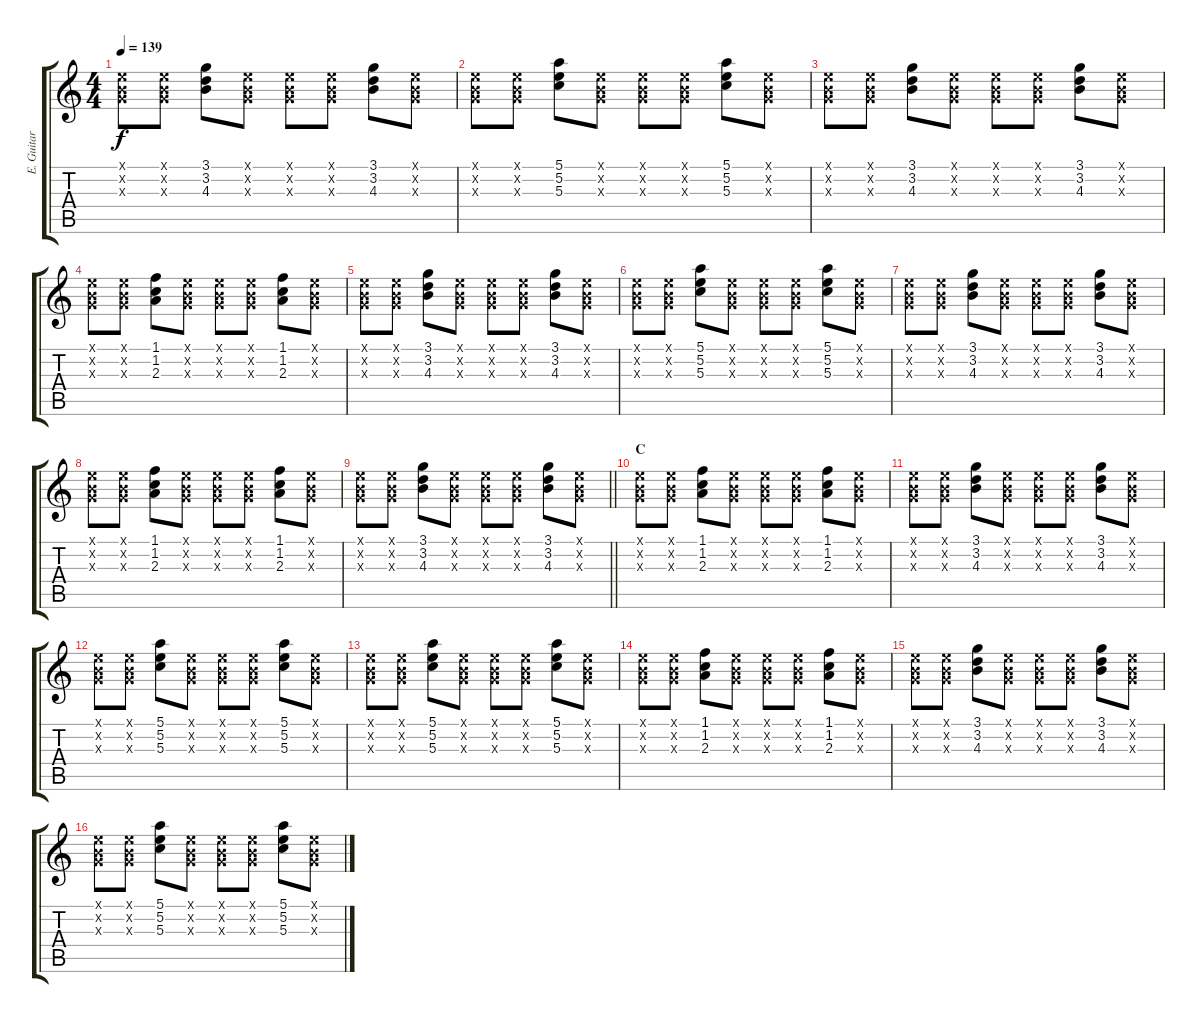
\track ("E. Guitar I" "E. Guitar ") {instrument electricguitarclean}
\staff {score tabs}
\tuning (E4 B3 G3 D3 A2 E2) {hide}
\ts (4 4)
\tempo 139
\clef g2
\ks aminor
(0.1{x} 0.2{x} 0.3{x}).8{dy f} (0.1{x} 0.2{x} 0.3{x}).8 (3.1 3.2 4.3).8 (0.1{x} 0.2{x} 0.3{x}).8 (0.1{x} 0.2{x} 0.3{x}).8 (0.1{x} 0.2{x} 0.3{x}).8 (3.1 3.2 4.3).8 (0.1{x} 0.2{x} 0.3{x}).8 |
(0.1{x} 0.2{x} 0.3{x}).8 (0.1{x} 0.2{x} 0.3{x}).8 (5.1 5.2 5.3).8 (0.1{x} 0.2{x} 0.3{x}).8 (0.1{x} 0.2{x} 0.3{x}).8 (0.1{x} 0.2{x} 0.3{x}).8 (5.1 5.2 5.3).8 (0.1{x} 0.2{x} 0.3{x}).8 |
(0.1{x} 0.2{x} 0.3{x}).8 (0.1{x} 0.2{x} 0.3{x}).8 (3.1 3.2 4.3).8 (0.1{x} 0.2{x} 0.3{x}).8 (0.1{x} 0.2{x} 0.3{x}).8 (0.1{x} 0.2{x} 0.3{x}).8 (3.1 3.2 4.3).8 (0.1{x} 0.2{x} 0.3{x}).8 |
(0.1{x} 0.2{x} 0.3{x}).8 (0.1{x} 0.2{x} 0.3{x}).8 (1.1 1.2 2.3).8 (0.1{x} 0.2{x} 0.3{x}).8 (0.1{x} 0.2{x} 0.3{x}).8 (0.1{x} 0.2{x} 0.3{x}).8 (1.1 1.2 2.3).8 (0.1{x} 0.2{x} 0.3{x}).8 |
(0.1{x} 0.2{x} 0.3{x}).8 (0.1{x} 0.2{x} 0.3{x}).8 (3.1 3.2 4.3).8 (0.1{x} 0.2{x} 0.3{x}).8 (0.1{x} 0.2{x} 0.3{x}).8 (0.1{x} 0.2{x} 0.3{x}).8 (3.1 3.2 4.3).8 (0.1{x} 0.2{x} 0.3{x}).8 |
(0.1{x} 0.2{x} 0.3{x}).8 (0.1{x} 0.2{x} 0.3{x}).8 (5.1 5.2 5.3).8 (0.1{x} 0.2{x} 0.3{x}).8 (0.1{x} 0.2{x} 0.3{x}).8 (0.1{x} 0.2{x} 0.3{x}).8 (5.1 5.2 5.3).8 (0.1{x} 0.2{x} 0.3{x}).8 |
(0.1{x} 0.2{x} 0.3{x}).8 (0.1{x} 0.2{x} 0.3{x}).8 (3.1 3.2 4.3).8 (0.1{x} 0.2{x} 0.3{x}).8 (0.1{x} 0.2{x} 0.3{x}).8 (0.1{x} 0.2{x} 0.3{x}).8 (3.1 3.2 4.3).8 (0.1{x} 0.2{x} 0.3{x}).8 |
(0.1{x} 0.2{x} 0.3{x}).8 (0.1{x} 0.2{x} 0.3{x}).8 (1.1 1.2 2.3).8 (0.1{x} 0.2{x} 0.3{x}).8 (0.1{x} 0.2{x} 0.3{x}).8 (0.1{x} 0.2{x} 0.3{x}).8 (1.1 1.2 2.3).8 (0.1{x} 0.2{x} 0.3{x}).8 |
\barLineRight lightlight
(0.1{x} 0.2{x} 0.3{x}).8 (0.1{x} 0.2{x} 0.3{x}).8 (3.1 3.2 4.3).8 (0.1{x} 0.2{x} 0.3{x}).8 (0.1{x} 0.2{x} 0.3{x}).8 (0.1{x} 0.2{x} 0.3{x}).8 (3.1 3.2 4.3).8 (0.1{x} 0.2{x} 0.3{x}).8 |
\section ("" "C")
(0.1{x} 0.2{x} 0.3{x}).8 (0.1{x} 0.2{x} 0.3{x}).8 (1.1 1.2 2.3).8 (0.1{x} 0.2{x} 0.3{x}).8 (0.1{x} 0.2{x} 0.3{x}).8 (0.1{x} 0.2{x} 0.3{x}).8 (1.1 1.2 2.3).8 (0.1{x} 0.2{x} 0.3{x}).8 |
(0.1{x} 0.2{x} 0.3{x}).8 (0.1{x} 0.2{x} 0.3{x}).8 (3.1 3.2 4.3).8 (0.1{x} 0.2{x} 0.3{x}).8 (0.1{x} 0.2{x} 0.3{x}).8 (0.1{x} 0.2{x} 0.3{x}).8 (3.1 3.2 4.3).8 (0.1{x} 0.2{x} 0.3{x}).8 |
(0.1{x} 0.2{x} 0.3{x}).8 (0.1{x} 0.2{x} 0.3{x}).8 (5.1 5.2 5.3).8 (0.1{x} 0.2{x} 0.3{x}).8 (0.1{x} 0.2{x} 0.3{x}).8 (0.1{x} 0.2{x} 0.3{x}).8 (5.1 5.2 5.3).8 (0.1{x} 0.2{x} 0.3{x}).8 |
(0.1{x} 0.2{x} 0.3{x}).8 (0.1{x} 0.2{x} 0.3{x}).8 (5.1 5.2 5.3).8 (0.1{x} 0.2{x} 0.3{x}).8 (0.1{x} 0.2{x} 0.3{x}).8 (0.1{x} 0.2{x} 0.3{x}).8 (5.1 5.2 5.3).8 (0.1{x} 0.2{x} 0.3{x}).8 |
(0.1{x} 0.2{x} 0.3{x}).8 (0.1{x} 0.2{x} 0.3{x}).8 (1.1 1.2 2.3).8 (0.1{x} 0.2{x} 0.3{x}).8 (0.1{x} 0.2{x} 0.3{x}).8 (0.1{x} 0.2{x} 0.3{x}).8 (1.1 1.2 2.3).8 (0.1{x} 0.2{x} 0.3{x}).8 |
(0.1{x} 0.2{x} 0.3{x}).8 (0.1{x} 0.2{x} 0.3{x}).8 (3.1 3.2 4.3).8 (0.1{x} 0.2{x} 0.3{x}).8 (0.1{x} 0.2{x} 0.3{x}).8 (0.1{x} 0.2{x} 0.3{x}).8 (3.1 3.2 4.3).8 (0.1{x} 0.2{x} 0.3{x}).8 |
(0.1{x} 0.2{x} 0.3{x}).8 (0.1{x} 0.2{x} 0.3{x}).8 (5.1 5.2 5.3).8 (0.1{x} 0.2{x} 0.3{x}).8 (0.1{x} 0.2{x} 0.3{x}).8 (0.1{x} 0.2{x} 0.3{x}).8 (5.1 5.2 5.3).8 (0.1{x} 0.2{x} 0.3{x}).8
